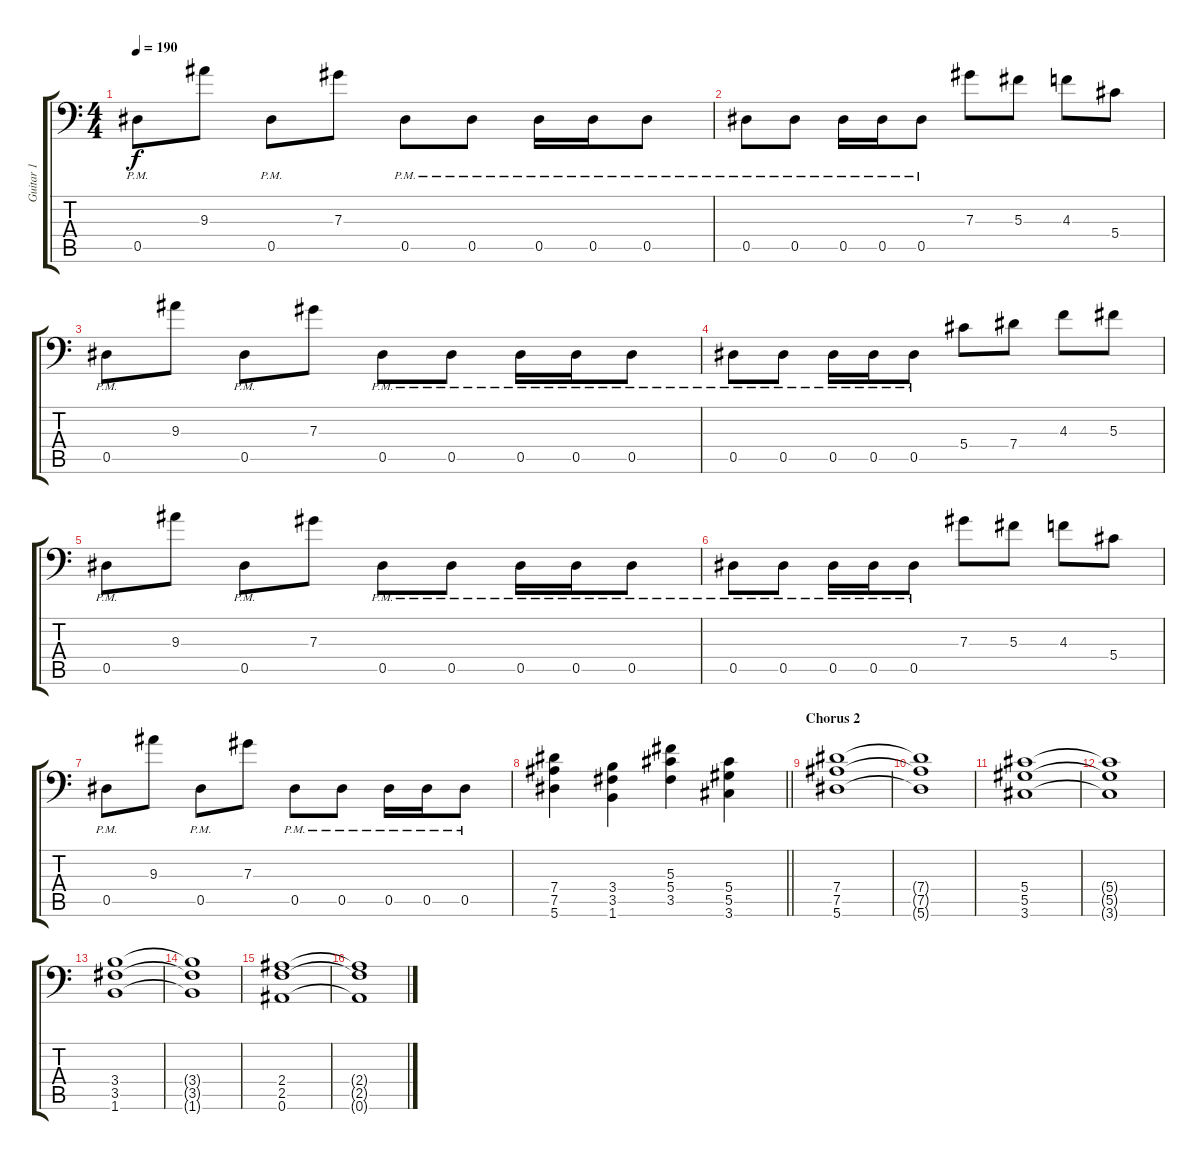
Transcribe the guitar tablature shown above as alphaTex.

\track ("Guitar 1" "Guitar 1") {instrument distortionguitar}
\staff {score tabs}
\tuning (Bb3 F3 Db3 Ab2 Eb2 Bb1) {hide}
\ts (4 4)
\tempo 190
\clef f4
\ks c
0.5{pm}.8{dy f} 9.3.8 0.5{pm}.8 7.3.8 0.5{pm}.8 0.5{pm}.8 0.5{pm}.16 0.5{pm}.16 0.5{pm}.8 |
0.5{pm}.8 0.5{pm}.8 0.5{pm}.16 0.5{pm}.16 0.5{pm}.8 7.3.8 5.3.8 4.3.8 5.4.8 |
0.5{pm}.8 9.3.8 0.5{pm}.8 7.3.8 0.5{pm}.8 0.5{pm}.8 0.5{pm}.16 0.5{pm}.16 0.5{pm}.8 |
0.5{pm}.8 0.5{pm}.8 0.5{pm}.16 0.5{pm}.16 0.5{pm}.8 5.4.8 7.4.8 4.3.8 5.3.8 |
0.5{pm}.8 9.3.8 0.5{pm}.8 7.3.8 0.5{pm}.8 0.5{pm}.8 0.5{pm}.16 0.5{pm}.16 0.5{pm}.8 |
0.5{pm}.8 0.5{pm}.8 0.5{pm}.16 0.5{pm}.16 0.5{pm}.8 7.3.8 5.3.8 4.3.8 5.4.8 |
0.5{pm}.8 9.3.8 0.5{pm}.8 7.3.8 0.5{pm}.8 0.5{pm}.8 0.5{pm}.16 0.5{pm}.16 0.5{pm}.8 |
\barLineRight lightlight
(7.4 7.5 5.6).4 (3.4 3.5 1.6).4 (5.3 5.4 3.5).4 (5.4 5.5 3.6).4 |
\section ("" "Chorus 2")
(7.4 7.5 5.6).1 |
(7.4{t} 7.5{t} 5.6{t}).1 |
(5.4 5.5 3.6).1 |
(5.4{t} 5.5{t} 3.6{t}).1 |
(3.4 3.5 1.6).1 |
(3.4{t} 3.5{t} 1.6{t}).1 |
(2.4 2.5 0.6).1 |
(2.4{t} 2.5{t} 0.6{t}).1
